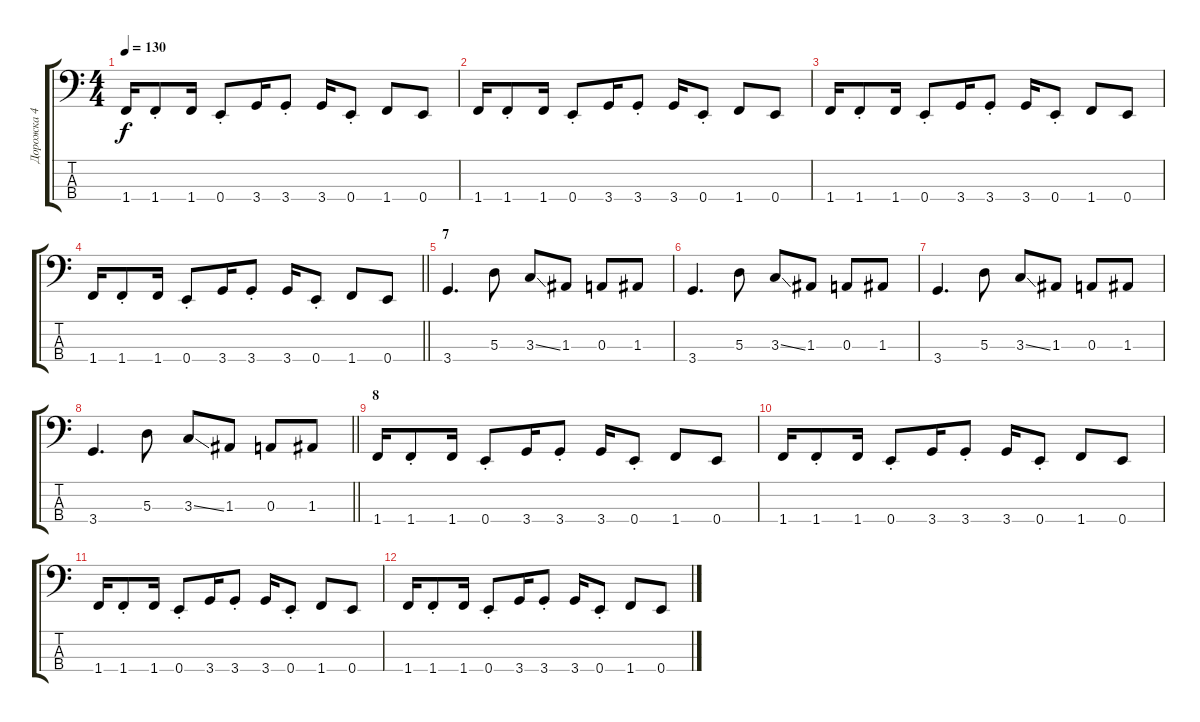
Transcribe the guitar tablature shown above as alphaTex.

\track ("Дорожка 4" "Дорожка 4") {instrument electricbasspick}
\staff {score tabs}
\tuning (G2 D2 A1 E1) {hide}
\ts (4 4)
\tempo 130
\clef f4
\ks c
1.4.16{dy f} 1.4{st}.8 1.4.16 0.4{st}.8 3.4.16 3.4{st}.8 3.4.16 0.4{st}.8 1.4.8 0.4.8 |
1.4.16 1.4{st}.8 1.4.16 0.4{st}.8 3.4.16 3.4{st}.8 3.4.16 0.4{st}.8 1.4.8 0.4.8 |
1.4.16 1.4{st}.8 1.4.16 0.4{st}.8 3.4.16 3.4{st}.8 3.4.16 0.4{st}.8 1.4.8 0.4.8 |
\barLineRight lightlight
1.4.16 1.4{st}.8 1.4.16 0.4{st}.8 3.4.16 3.4{st}.8 3.4.16 0.4{st}.8 1.4.8 0.4.8 |
\section ("" "7")
3.4.4{d} 5.3.8 3.3{ss}.8 1.3.8 0.3.8 1.3.8 |
3.4.4{d} 5.3.8 3.3{ss}.8 1.3.8 0.3.8 1.3.8 |
3.4.4{d} 5.3.8 3.3{ss}.8 1.3.8 0.3.8 1.3.8 |
\barLineRight lightlight
3.4.4{d} 5.3.8 3.3{ss}.8 1.3.8 0.3.8 1.3.8 |
\section ("" "8")
1.4.16 1.4{st}.8 1.4.16 0.4{st}.8 3.4.16 3.4{st}.8 3.4.16 0.4{st}.8 1.4.8 0.4.8 |
1.4.16 1.4{st}.8 1.4.16 0.4{st}.8 3.4.16 3.4{st}.8 3.4.16 0.4{st}.8 1.4.8 0.4.8 |
1.4.16 1.4{st}.8 1.4.16 0.4{st}.8 3.4.16 3.4{st}.8 3.4.16 0.4{st}.8 1.4.8 0.4.8 |
1.4.16 1.4{st}.8 1.4.16 0.4{st}.8 3.4.16 3.4{st}.8 3.4.16 0.4{st}.8 1.4.8 0.4.8
